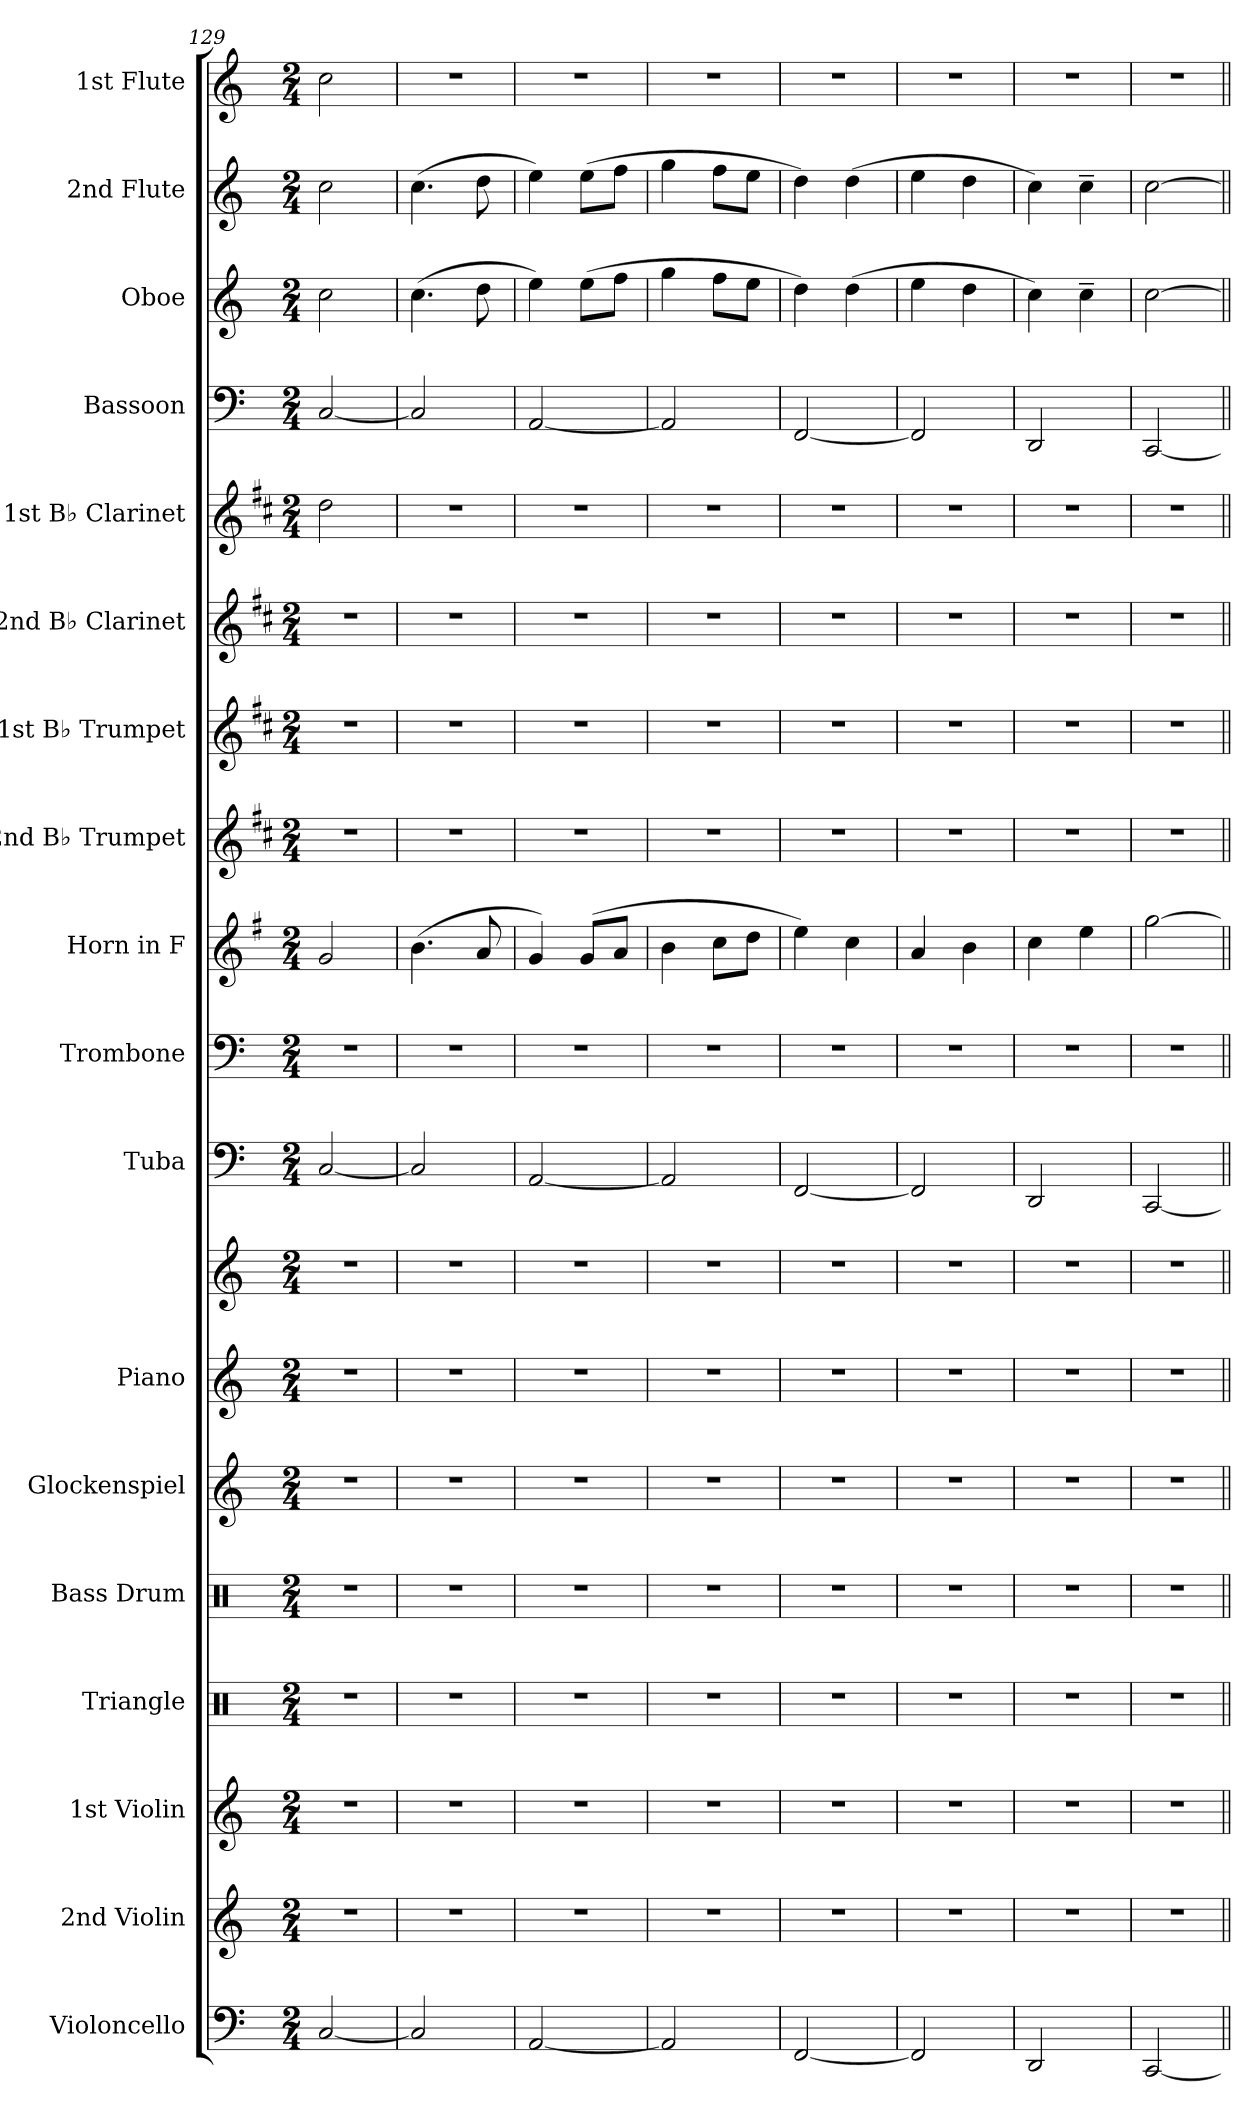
**kern	**kern	**kern	**kern	**kern	**kern	**kern	**kern	**kern	**kern	**kern	**kern	**kern	**kern	**kern	**kern	**kern	**kern	**kern
*part18	*part17	*part16	*part15	*part14	*part13	*part12	*part12	*part11	*part10	*part9	*part8	*part7	*part6	*part5	*part4	*part3	*part2	*part1
*staff19	*staff18	*staff17	*staff16	*staff15	*staff14	*staff13	*staff12	*staff11	*staff10	*staff9	*staff8	*staff7	*staff6	*staff5	*staff4	*staff3	*staff2	*staff1
*I"Violoncello	*I"2nd Violin	*I"1st Violin	*I"Triangle	*I"Bass Drum	*I"Glockenspiel	*I"Piano	*	*I"Tuba	*I"Trombone	*I"Horn in F	*I"2nd B♭ Trumpet	*I"1st B♭ Trumpet	*I"2nd B♭ Clarinet	*I"1st B♭ Clarinet	*I"Bassoon	*I"Oboe	*I"2nd Flute	*I"1st Flute
*I'Vc.	*I'Vln.	*I'Vln.	*I'Trgl.	*	*I'Glock.	*I'Pno.	*	*I'Tba.	*I'Tbn.	*	*I'B♭ Tpt.	*I'B♭ Tpt.	*I'B♭ Cl.	*I'B♭ Cl.	*I'Bsn.	*I'Ob.	*I'Fl.	*I'Fl.
*clefF4	*clefG2	*clefG2	*clefX	*clefX	*clefG2	*clefG2	*clefG2	*clefF4	*clefF4	*clefG2	*clefG2	*clefG2	*clefG2	*clefG2	*clefF4	*clefG2	*clefG2	*clefG2
*	*	*	*	*	*ITrd-14c-24	*	*	*	*	*ITrd4c7	*ITrd1c2	*ITrd1c2	*ITrd1c2	*ITrd1c2	*	*	*	*
*k[]	*k[]	*k[]	*k[]	*k[]	*k[]	*k[]	*k[]	*k[]	*k[]	*k[]	*k[]	*k[]	*k[]	*k[]	*k[]	*k[]	*k[]	*k[]
*M2/4	*M2/4	*M2/4	*M2/4	*M2/4	*M2/4	*M2/4	*M2/4	*M2/4	*M2/4	*M2/4	*M2/4	*M2/4	*M2/4	*M2/4	*M2/4	*M2/4	*M2/4	*M2/4
=129	=129	=129	=129	=129	=129	=129	=129	=129	=129	=129	=129	=129	=129	=129	=129	=129	=129	=129
[2C/	2r	2r	2r	2r	2r	2r	2r	[2C/	2r	2c/	2r	2r	2r	2cc\	[2C/	2cc\	2cc\	2cc\
=130	=130	=130	=130	=130	=130	=130	=130	=130	=130	=130	=130	=130	=130	=130	=130	=130	=130	=130
2C/]	2r	2r	2r	2r	2r	2r	2r	2C/]	2r	(>4.e\	2r	2r	2r	2r	2C/]	(>4.cc\	(>4.cc\	2r
.	.	.	.	.	.	.	.	.	.	8d/	.	.	.	.	.	8dd\	8dd\	.
=131	=131	=131	=131	=131	=131	=131	=131	=131	=131	=131	=131	=131	=131	=131	=131	=131	=131	=131
[2AA/	2r	2r	2r	2r	2r	2r	2r	[2AA/	2r	4c/)	2r	2r	2r	2r	[2AA/	4ee\)	4ee\)	2r
.	.	.	.	.	.	.	.	.	.	(>8c/L	.	.	.	.	.	(>8ee\L	(>8ee\L	.
.	.	.	.	.	.	.	.	.	.	8d/J	.	.	.	.	.	8ff\J	8ff\J	.
=132	=132	=132	=132	=132	=132	=132	=132	=132	=132	=132	=132	=132	=132	=132	=132	=132	=132	=132
2AA/]	2r	2r	2r	2r	2r	2r	2r	2AA/]	2r	4e\	2r	2r	2r	2r	2AA/]	4gg\	4gg\	2r
.	.	.	.	.	.	.	.	.	.	8f\L	.	.	.	.	.	8ff\L	8ff\L	.
.	.	.	.	.	.	.	.	.	.	8g\J	.	.	.	.	.	8ee\J	8ee\J	.
=133	=133	=133	=133	=133	=133	=133	=133	=133	=133	=133	=133	=133	=133	=133	=133	=133	=133	=133
[2FF/	2r	2r	2r	2r	2r	2r	2r	[2FF/	2r	4a\)	2r	2r	2r	2r	[2FF/	4dd\)	4dd\)	2r
.	.	.	.	.	.	.	.	.	.	4f\	.	.	.	.	.	(>4dd\	(>4dd\	.
=134	=134	=134	=134	=134	=134	=134	=134	=134	=134	=134	=134	=134	=134	=134	=134	=134	=134	=134
2FF/]	2r	2r	2r	2r	2r	2r	2r	2FF/]	2r	4d/	2r	2r	2r	2r	2FF/]	4ee\	4ee\	2r
.	.	.	.	.	.	.	.	.	.	4e\	.	.	.	.	.	4dd\	4dd\	.
=135	=135	=135	=135	=135	=135	=135	=135	=135	=135	=135	=135	=135	=135	=135	=135	=135	=135	=135
2DD/	2r	2r	2r	2r	2r	2r	2r	2DD/	2r	4f\	2r	2r	2r	2r	2DD/	4cc\)	4cc\)	2r
.	.	.	.	.	.	.	.	.	.	4a\	.	.	.	.	.	4cc~\	4cc~\	.
=136	=136	=136	=136	=136	=136	=136	=136	=136	=136	=136	=136	=136	=136	=136	=136	=136	=136	=136
[2CC/	2r	2r	2r	2r	2r	2r	2r	[2CC/	2r	[2cc\	2r	2r	2r	2r	[2CC/	[2cc\	[2cc\	2r
=||	=||	=||	=||	=||	=||	=||	=||	=||	=||	=||	=||	=||	=||	=||	=||	=||	=||	=||
*-	*-	*-	*-	*-	*-	*-	*-	*-	*-	*-	*-	*-	*-	*-	*-	*-	*-	*-
